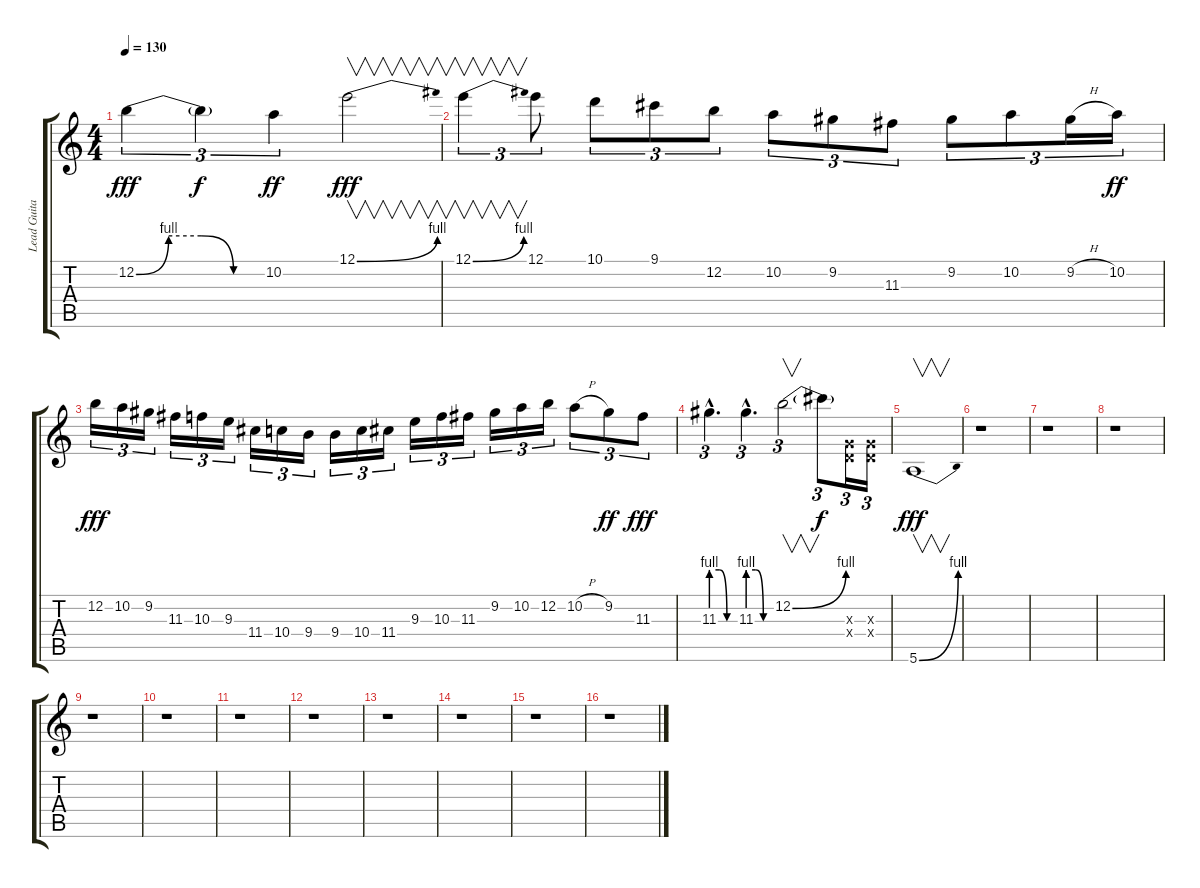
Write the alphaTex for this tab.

\track ("Lead Guitar" "Lead Guita") {instrument distortionguitar}
\staff {score tabs}
\tuning (E4 B3 G3 D3 A2 E2) {hide}
\ts (4 4)
\tempo 130
\clef g2
\ks c
12.2{be (custom 0 0 15 4 30 4 45 0 60 0)}.4{tu (3 2) dy fff} 12.2{t}.4{tu (3 2) dy f} 10.2.4{tu (3 2) dy ff} 12.1{be (bend 0 0 60 4)}.2{v dy fff} |
12.1{be (bend 0 0 60 4)}.4{v tu (3 2)} 12.1.8{tu (3 2)} 10.1.8{tu (3 2)} 9.1.8{tu (3 2)} 12.2.8{tu (3 2)} 10.2.8{tu (3 2)} 9.2.8{tu (3 2)} 11.3.8{tu (3 2)} 9.2.8{tu (3 2)} 10.2.8{tu (3 2)} 9.2{h}.16{tu (3 2)} 10.2.16{tu (3 2) dy ff} |
12.2.16{tu (3 2) dy fff} 10.2.16{tu (3 2)} 9.2.16{tu (3 2)} 11.3.16{tu (3 2)} 10.3.16{tu (3 2)} 9.3.16{tu (3 2)} 11.4.16{tu (3 2)} 10.4.16{tu (3 2)} 9.4.16{tu (3 2)} 9.4.16{tu (3 2)} 10.4.16{tu (3 2)} 11.4.16{tu (3 2)} 9.3.16{tu (3 2)} 10.3.16{tu (3 2)} 11.3.16{tu (3 2)} 9.2.16{tu (3 2)} 10.2.16{tu (3 2)} 12.2.16{tu (3 2)} 10.2{h}.8{tu (3 2)} 9.2.8{tu (3 2) dy ff} 11.3.8{tu (3 2) dy fff} |
11.3{be (custom 0 4 20 4 40 0 60 0) hac}.4{d tu (3 2)} 11.3{be (custom 0 4 20 4 40 0 60 0) hac}.4{d tu (3 2)} 12.2{be (bend 0 0 60 4)}.2{v tu (3 2)} 12.2{t}.8{tu (3 2) dy f} (0.3{x} 0.4{x}).16{tu (3 2)} (0.3{x} 0.4{x}).16{tu (3 2)} |
5.6{be (bend 0 0 60 4)}.1{v dy fff} |
r.1 |
r.1 |
r.1 |
r.1 |
r.1 |
r.1 |
r.1 |
r.1 |
r.1 |
r.1 |
r.1
